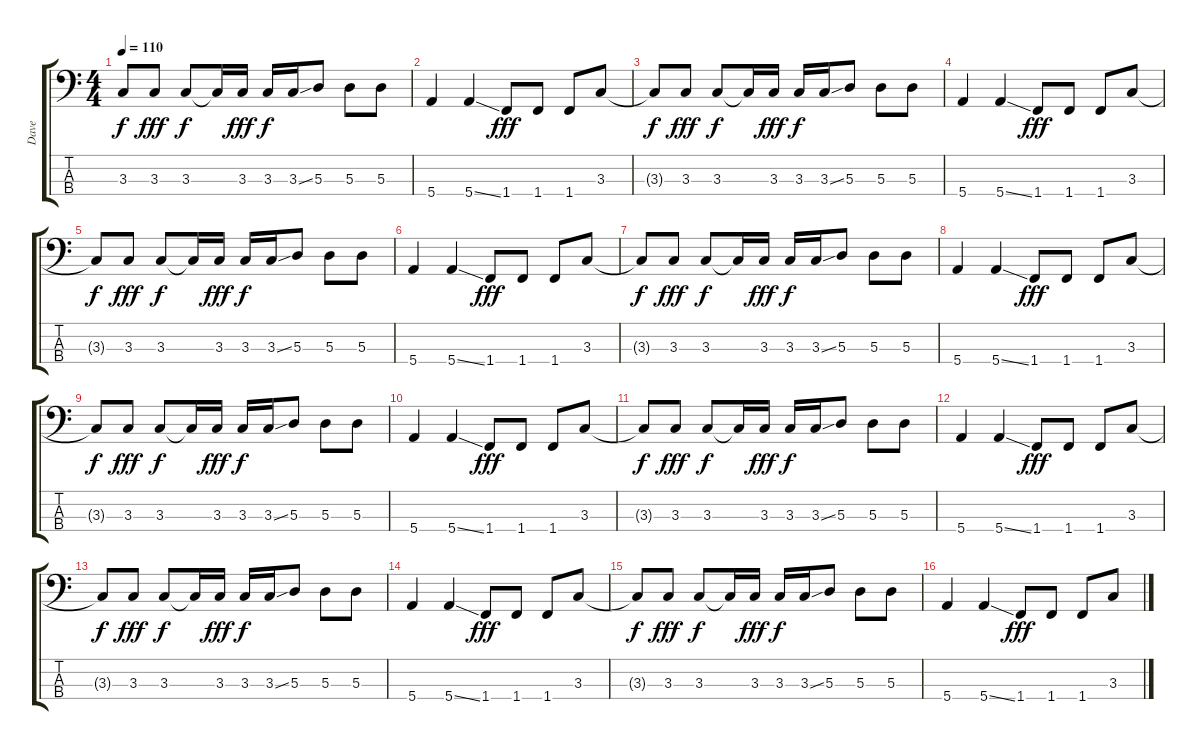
\track ("Dave" "Dave") {instrument electricbasspick}
\staff {score tabs}
\tuning (G2 D2 A1 E1) {hide}
\ts (4 4)
\tempo 110
\clef f4
\ks c
3.3{t}.8{dy f} 3.3.8{dy fff} 3.3.8{dy f} 3.3{t}.16 3.3.16{dy fff} 3.3.16{dy f} 3.3{ss}.16 5.3.8 5.3.8 5.3.8 |
5.4.4 5.4{ss}.4 1.4.8{dy fff} 1.4.8 1.4.8 3.3.8 |
3.3{t}.8{dy f} 3.3.8{dy fff} 3.3.8{dy f} 3.3{t}.16 3.3.16{dy fff} 3.3.16{dy f} 3.3{ss}.16 5.3.8 5.3.8 5.3.8 |
5.4.4 5.4{ss}.4 1.4.8{dy fff} 1.4.8 1.4.8 3.3.8 |
3.3{t}.8{dy f} 3.3.8{dy fff} 3.3.8{dy f} 3.3{t}.16 3.3.16{dy fff} 3.3.16{dy f} 3.3{ss}.16 5.3.8 5.3.8 5.3.8 |
5.4.4 5.4{ss}.4 1.4.8{dy fff} 1.4.8 1.4.8 3.3.8 |
3.3{t}.8{dy f} 3.3.8{dy fff} 3.3.8{dy f} 3.3{t}.16 3.3.16{dy fff} 3.3.16{dy f} 3.3{ss}.16 5.3.8 5.3.8 5.3.8 |
5.4.4 5.4{ss}.4 1.4.8{dy fff} 1.4.8 1.4.8 3.3.8 |
3.3{t}.8{dy f} 3.3.8{dy fff} 3.3.8{dy f} 3.3{t}.16 3.3.16{dy fff} 3.3.16{dy f} 3.3{ss}.16 5.3.8 5.3.8 5.3.8 |
5.4.4 5.4{ss}.4 1.4.8{dy fff} 1.4.8 1.4.8 3.3.8 |
3.3{t}.8{dy f} 3.3.8{dy fff} 3.3.8{dy f} 3.3{t}.16 3.3.16{dy fff} 3.3.16{dy f} 3.3{ss}.16 5.3.8 5.3.8 5.3.8 |
5.4.4 5.4{ss}.4 1.4.8{dy fff} 1.4.8 1.4.8 3.3.8 |
3.3{t}.8{dy f} 3.3.8{dy fff} 3.3.8{dy f} 3.3{t}.16 3.3.16{dy fff} 3.3.16{dy f} 3.3{ss}.16 5.3.8 5.3.8 5.3.8 |
5.4.4 5.4{ss}.4 1.4.8{dy fff} 1.4.8 1.4.8 3.3.8 |
3.3{t}.8{dy f} 3.3.8{dy fff} 3.3.8{dy f} 3.3{t}.16 3.3.16{dy fff} 3.3.16{dy f} 3.3{ss}.16 5.3.8 5.3.8 5.3.8 |
5.4.4 5.4{ss}.4 1.4.8{dy fff} 1.4.8 1.4.8 3.3.8
